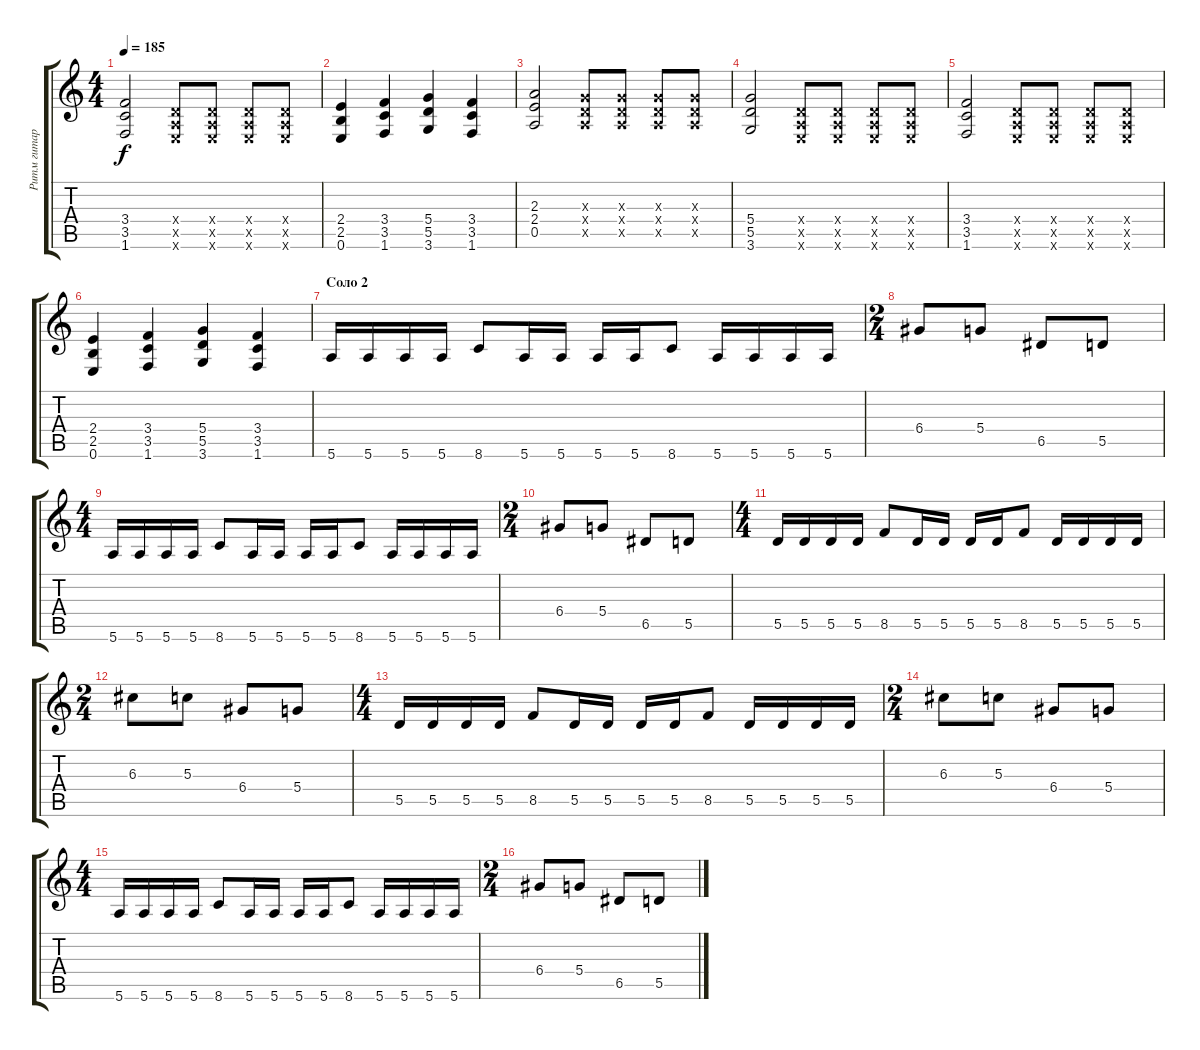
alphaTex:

\track ("Ритм гитара" "Ритм гитар") {instrument distortionguitar}
\staff {score tabs}
\tuning (E4 B3 G3 D3 A2 E2) {hide}
\ts (4 4)
\tempo 185
\clef g2
\ks c
(3.4 3.5 1.6).2{dy f} (0.4{x} 0.5{x} 0.6{x}).8 (0.4{x} 0.5{x} 0.6{x}).8 (0.4{x} 0.5{x} 0.6{x}).8 (0.4{x} 0.5{x} 0.6{x}).8 |
(2.4 2.5 0.6).4 (3.4 3.5 1.6).4 (5.4 5.5 3.6).4 (3.4 3.5 1.6).4 |
(2.3 2.4 0.5).2 (0.3{x} 0.4{x} 0.5{x}).8 (0.3{x} 0.4{x} 0.5{x}).8 (0.3{x} 0.4{x} 0.5{x}).8 (0.3{x} 0.4{x} 0.5{x}).8 |
(5.4 5.5 3.6).2 (0.4{x} 0.5{x} 0.6{x}).8 (0.4{x} 0.5{x} 0.6{x}).8 (0.4{x} 0.5{x} 0.6{x}).8 (0.4{x} 0.5{x} 0.6{x}).8 |
(3.4 3.5 1.6).2 (0.4{x} 0.5{x} 0.6{x}).8 (0.4{x} 0.5{x} 0.6{x}).8 (0.4{x} 0.5{x} 0.6{x}).8 (0.4{x} 0.5{x} 0.6{x}).8 |
(2.4 2.5 0.6).4 (3.4 3.5 1.6).4 (5.4 5.5 3.6).4 (3.4 3.5 1.6).4 |
\section ("" "Соло 2")
5.6.16 5.6.16 5.6.16 5.6.16 8.6.8 5.6.16 5.6.16 5.6.16 5.6.16 8.6.8 5.6.16 5.6.16 5.6.16 5.6.16 |
\ts (2 4)
6.4.8 5.4.8 6.5.8 5.5.8 |
\ts (4 4)
5.6.16 5.6.16 5.6.16 5.6.16 8.6.8 5.6.16 5.6.16 5.6.16 5.6.16 8.6.8 5.6.16 5.6.16 5.6.16 5.6.16 |
\ts (2 4)
6.4.8 5.4.8 6.5.8 5.5.8 |
\ts (4 4)
5.5.16 5.5.16 5.5.16 5.5.16 8.5.8 5.5.16 5.5.16 5.5.16 5.5.16 8.5.8 5.5.16 5.5.16 5.5.16 5.5.16 |
\ts (2 4)
6.3.8 5.3.8 6.4.8 5.4.8 |
\ts (4 4)
5.5.16 5.5.16 5.5.16 5.5.16 8.5.8 5.5.16 5.5.16 5.5.16 5.5.16 8.5.8 5.5.16 5.5.16 5.5.16 5.5.16 |
\ts (2 4)
6.3.8 5.3.8 6.4.8 5.4.8 |
\ts (4 4)
5.6.16 5.6.16 5.6.16 5.6.16 8.6.8 5.6.16 5.6.16 5.6.16 5.6.16 8.6.8 5.6.16 5.6.16 5.6.16 5.6.16 |
\ts (2 4)
6.4.8 5.4.8 6.5.8 5.5.8
